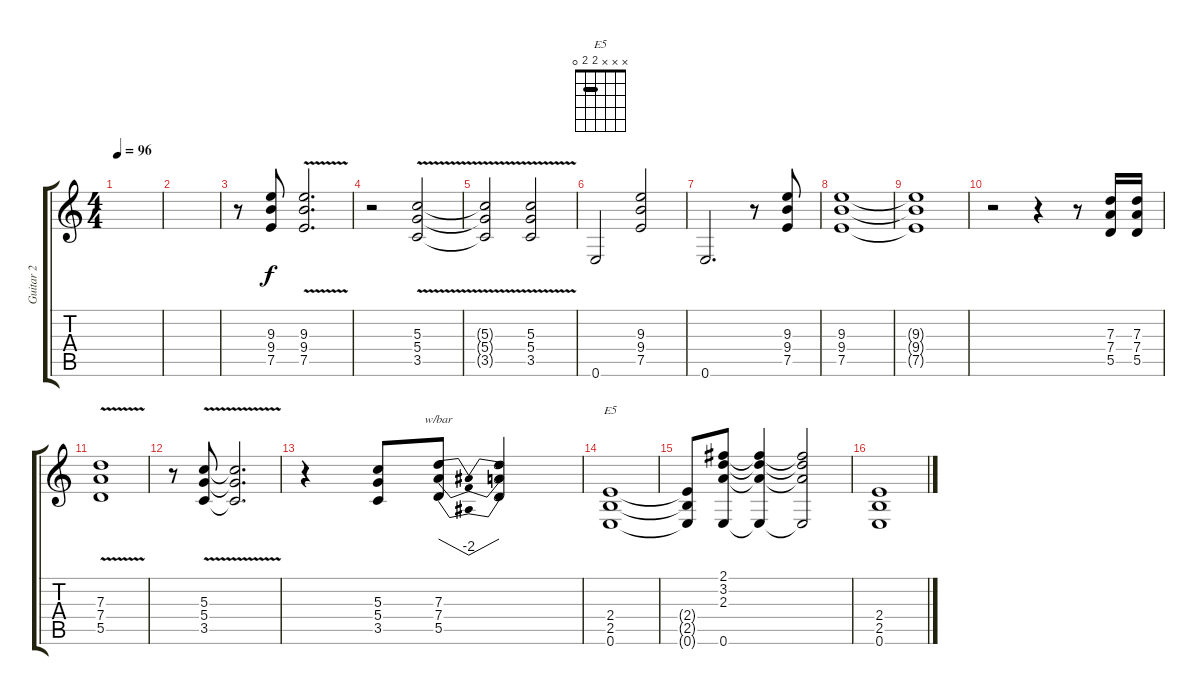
\track ("Guitar 2" "Guitar 2") {instrument overdrivenguitar}
\staff {score tabs}
\tuning (E4 B3 G3 D3 A2 E2) {hide}
\chord ("E5" x x x 2 2 0) {barre 2}
\ts (4 4)
\tempo 96
\clef g2
\ks c
|
|
r.8 (9.3 9.4 7.5).8 (9.3 9.4 7.5{v}).2{d} |
r.2 (5.3{v} 5.4 3.5).2 |
(5.3{t} 5.4{t} 3.5{t}).2 (5.3{v} 5.4 3.5).2 |
0.6.2 (9.3 9.4 7.5).2 |
0.6.2{d} r.8 (9.3 9.4 7.5).8 |
(9.3 9.4 7.5).1 |
(9.3{t} 9.4{t} 7.5{t}).1 |
r.2 r.4 r.8 (7.3 7.4 5.5).16 (7.3 7.4 5.5).16 |
(7.3 7.4 5.5{v}).1 |
r.8 (5.3{v} 5.4 3.5).8 (5.3{t} 5.4{t} 3.5{t}).2{d} |
r.4 (5.3 5.4 3.5).8 (7.3 7.4 5.5).8{tbe (dip default 0 0 30 -8 60 0)} (7.3{t} 7.4{t} 5.5{t}).2 |
(2.4 2.5 0.6).1{ch "E5"} |
(2.4{t} 2.5{t} 0.6{t}).8 (2.1 3.2 2.3 0.6).8 (2.1{t} 3.2{t} 2.3{t} 0.6{t}).4 (2.1{t} 3.2{t} 2.3{t} 0.6{t}).2 |
(2.4 2.5 0.6).1
